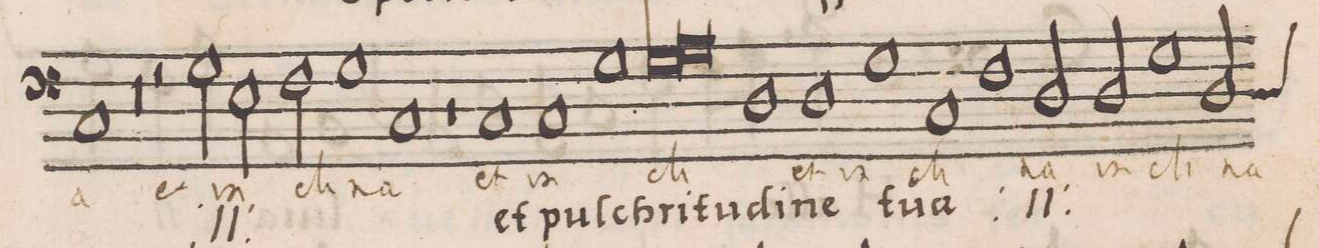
**kern	**text	**text
*I"BASSVS	*	*
*clefF4	*	*
*k[]	*	*
*met(c)	*	*
*M2/1	*	*
1C	-a	-a
=45	=45	=45
0r	.	.
=46	=46	=46
2r	.	.
2G\	ſpe-	et
2E\	-ci-	in-
2F\	-e	-cli-
=47	=47	=47
1G	tu-	-na
1C	-a	.
*	*Xij	*
=48	=48	=48
1r	.	.
1C	et	et
=49	=49	=49
1C	pul-	in-
1G	-chri-	.
=50	=50	=50
*lig	*	*
1G	-tu-	-cli
1A	.	.
*Xlig	*	*
=51	=51	=51
1D	-di-	.
1D	-ne	et
=52	=52	=52
1G	tu-	in-
1C	-a	-cli-
=53	=53	=53
*	*ij	*
1F	et	.
2D/	pul-	-na
2D/	-chri-	in-
=54	=54	=54
1G	-tu-	-cli-
*custos:D	*	*
2D/	.	-na
*-	*-	*-
